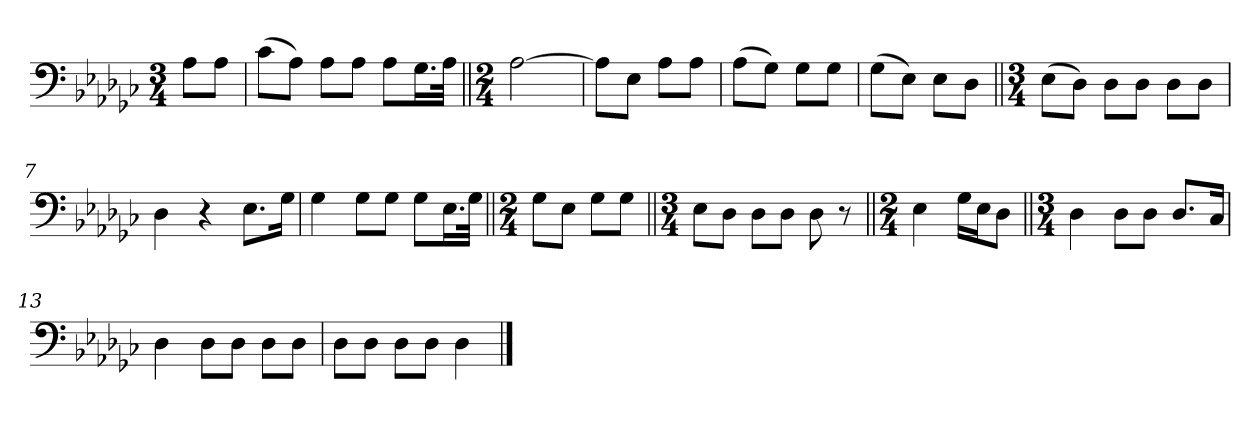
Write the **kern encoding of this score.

**kern
*part1
*staff1
*clefF4
*k[b-e-a-d-g-c-]
*M3/4
=
8A-\L
8A-\J
=1
(8c-\L
8A-\J)
8A-\L
8A-\J
8A-\L
16.G-\L
32A-\JJk
=2||
*M2/4
[2A-\
=3
8A-\L]
8E-\J
8A-\L
8A-\J
=4
(8A-\L
8G-\J)
8G-\L
8G-\J
=5
(8G-\L
8E-\J)
8E-\L
8D-\J
=6||
*M3/4
(8E-\L
8D-\J)
8D-\L
8D-\J
8D-\L
8D-\J
=7
4D-\
4r
8.E-\L
16G-\Jk
=8
4G-\
8G-\L
8G-\J
8G-\L
16.E-\L
32G-\JJk
=9||
*M2/4
8G-\L
8E-\J
8G-\L
8G-\J
=10||
*M3/4
8E-\L
8D-\J
8D-\L
8D-\J
8D-\
8r
=11||
*M2/4
4E-\
16G-\LL
16E-\J
8D-\J
=12||
*M3/4
4D-\
8D-\L
8D-\J
8.D-/L
16C-/Jk
=13
4D-\
8D-\L
8D-\J
8D-\L
8D-\J
=14
8D-\L
8D-\J
8D-\L
8D-\J
4D-\
==
*-
